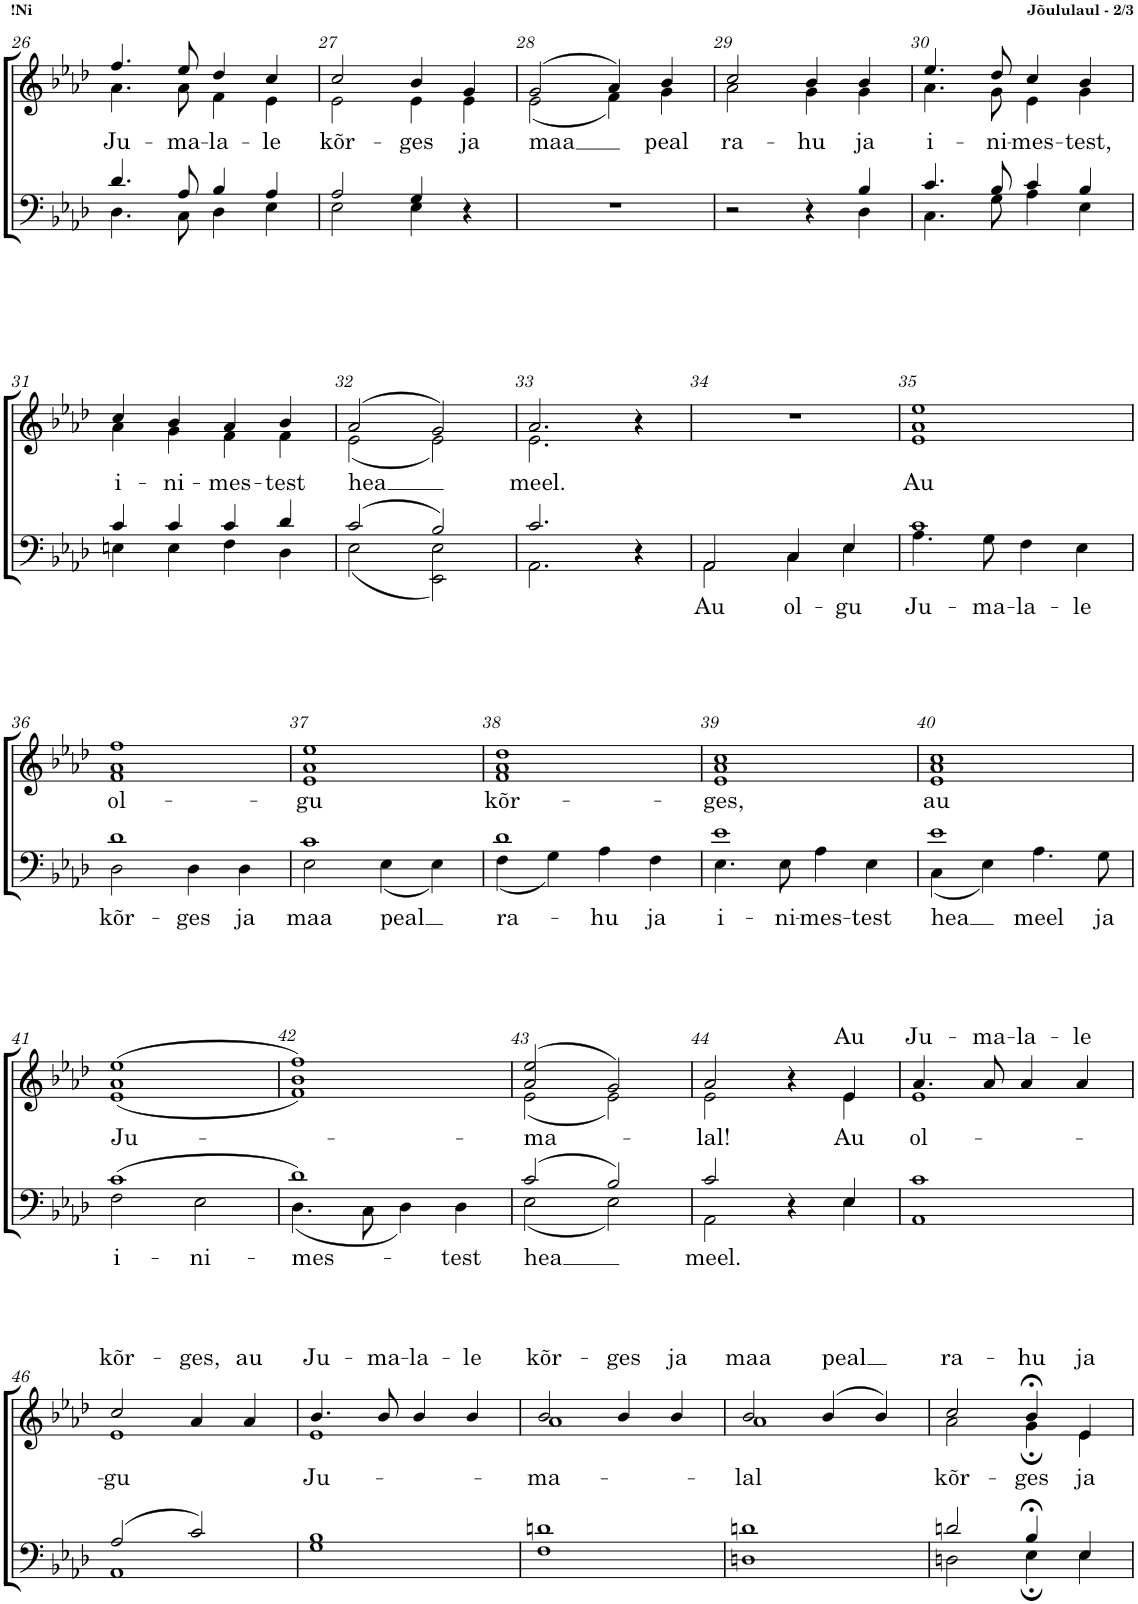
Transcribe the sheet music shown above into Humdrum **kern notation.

**kern	**text	**kern	**text
*part2	*part2	*part1	*part1
*staff2	*staff2	*staff1	*staff1
*I"T B	*	*I"S A	*
!!LO:PB:g=z
*clefF4	*	*clefG2	*
*k[b-e-a-d-]	*	*k[b-e-a-d-]	*
*M4/4	*	*M4/4	*
*met(c)	*	*met(c)	*
=26	=26	=26	=26
*^	*	*	*
!	!	!	!	!LO:LY:b
*	*	*	*^	*
4.d-/	4.D-\	.	4.ff/	4.a-\	Ju-
!	!	!	!	!	!LO:LY:b
8A-/	8C\	.	8ee-/	8a-\	-ma-
!	!	!	!	!	!LO:LY:b
4B-/	4D-\	.	4dd-/	4f\	-la-
!	!	!	!	!	!LO:LY:b
4A-/	4E-\	.	4cc/	4e-\	-le
=27	=27	=27	=27	=27	=27
!	!	!	!	!	!LO:LY:b
2A-/	2E-\	.	2cc/	2e-\	kõr-
!	!	!	!	!	!LO:LY:b
4G/	4E-\	.	4b-/	4e-\	-ges
!	!	!	!	!	!LO:LY:b
4r	4r	.	4g/	4e-\	ja
=28	=28	=28	=28	=28	=28
!	!	!	!	!	!LO:LY:b
*v	*v	*	*	*	*
1r	.	(2g/	(2e-\	maa
.	.	4a-/)	4f\)	.
!	!	!	!	!LO:LY:b
.	.	4b-/	4g\	peal
=29	=29	=29	=29	=29
*^	*	*	*	*
!	!	!	!	!	!LO:LY:b
2r	2r	.	2cc/	2a-\	ra-
!	!	!	!	!	!LO:LY:b
4r	4r	.	4b-/	4g\	-hu
!	!	!	!	!	!LO:LY:b
4B-/	4D-\	.	4b-/	4g\	ja
=30	=30	=30	=30	=30	=30
!	!	!	!	!	!LO:LY:b
4.c/	4.C\	.	4.ee-/	4.a-\	i-
!	!	!	!	!	!LO:LY:b
8B-/	8G\	.	8dd-/	8g\	-ni-
!	!	!	!	!	!LO:LY:b
4c/	4A-\	.	4cc/	4e-\	-mes-
!	!	!	!	!	!LO:LY:b
4B-/	4E-\	.	4b-/	4g\	-test,
!!LO:LB:g=z	!!
=31	=31	=31	=31	=31	=31
!	!	!	!	!	!LO:LY:b
4c/	4En\	.	4cc/	4a-\	i-
!	!	!	!	!	!LO:LY:b
4c/	4E\	.	4b-/	4g\	-ni-
!	!	!	!	!	!LO:LY:b
4c/	4F\	.	4a-/	4f\	-mes-
!	!	!	!	!	!LO:LY:b
4d-/	4D-\	.	4b-/	4f\	-test
=32	=32	=32	=32	=32	=32
!	!	!	!	!	!LO:LY:b
(2c/	(2E-\	.	(2a-/	(2e-\	hea
2B-/)	2EE-\ 2E-\)	.	2g/)	2e-\)	.
=33	=33	=33	=33	=33	=33
!	!	!	!	!	!LO:LY:b
2.c/	2.AA-\	.	2.a-/	2.e-\	meel.
4r	4r	.	4r	4r	.
=34	=34	=34	=34	=34	=34
!	!	!LO:LY:b	!	!	!
*	*	*	*v	*v	*
2AA-/	2AA-\	Au	1r	.
!	!	!LO:LY:b	!	!
4C/	4C\	ol-	.	.
!	!	!LO:LY:b	!	!
4E-/	4E-\	-gu	.	.
=35	=35	=35	=35	=35
!	!	!LO:LY:b	!	!LO:LY:b
*	*	*	*^	*
1c	4.A-\	Ju-	1a- 1ee-	1e-	Au
!	!	!LO:LY:b	!	!	!
.	8G\	-ma-	.	.	.
!	!	!LO:LY:b	!	!	!
.	4F\	-la-	.	.	.
!	!	!LO:LY:b	!	!	!
.	4E-\	-le	.	.	.
!!LO:LB:g=z	!!
=36	=36	=36	=36	=36	=36
!	!	!LO:LY:b	!	!	!LO:LY:b
1d-	2D-\	kõr-	1a- 1ff	1f	ol-
!	!	!LO:LY:b	!	!	!
.	4D-\	-ges	.	.	.
!	!	!LO:LY:b	!	!	!
.	4D-\	ja	.	.	.
=37	=37	=37	=37	=37	=37
!	!	!LO:LY:b	!	!	!LO:LY:b
1c	2E-\	maa	1a- 1ee-	1e-	-gu
!	!	!LO:LY:b	!	!	!
.	(4E-\	peal	.	.	.
.	4E-\)	.	.	.	.
=38	=38	=38	=38	=38	=38
!	!	!LO:LY:b	!	!	!LO:LY:b
1d-	(4F\	ra-	1a- 1dd-	1f	kõr-
.	4G\)	.	.	.	.
!	!	!LO:LY:b	!	!	!
.	4A-\	-hu	.	.	.
!	!	!LO:LY:b	!	!	!
.	4F\	ja	.	.	.
=39	=39	=39	=39	=39	=39
!	!	!LO:LY:b	!	!	!LO:LY:b
1e-	4.E-\	i-	1a- 1cc	1e-	-ges,
!	!	!LO:LY:b	!	!	!
.	8E-\	-ni-	.	.	.
!	!	!LO:LY:b	!	!	!
.	4A-\	-mes-	.	.	.
!	!	!LO:LY:b	!	!	!
.	4E-\	-test	.	.	.
=40	=40	=40	=40	=40	=40
!	!	!LO:LY:b	!	!	!LO:LY:b
1e-	(4C\	hea	1a- 1cc	1e-	au
.	4E-\)	.	.	.	.
!	!	!LO:LY:b	!	!	!
.	4.A-\	meel	.	.	.
!	!	!LO:LY:b	!	!	!
.	8G\	ja	.	.	.
!!LO:LB:g=z	!!
=41	=41	=41	=41	=41	=41
!	!	!LO:LY:b	!	!	!LO:LY:b
(1c	2F\	i-	(1a- 1ee-	(1e-	Ju-
!	!	!LO:LY:b	!	!	!
.	2E-\	-ni-	.	.	.
=42	=42	=42	=42	=42	=42
!	!	!LO:LY:b	!	!	!
1d-)	(4.D-\	-mes-	1b- 1ff)	1f)	.
.	8C\	.	.	.	.
.	4D-\)	.	.	.	.
!	!	!LO:LY:b	!	!	!
.	4D-\	-test	.	.	.
=43	=43	=43	=43	=43	=43
!	!	!LO:LY:b	!	!	!LO:LY:b
(2c/	(2E-\	hea	(2a-/ 2ee-/	(2e-\	-ma-
2B-/)	2E-\)	.	2g/)	2e-\)	.
=44	=44	=44	=44	=44	=44
!	!	!LO:LY:b	!	!	!LO:LY:b
2c/	2AA-\	meel.	2a-/	2e-\	-lal!
4r	4r	.	4r	4r	.
!	!	!	!	!	!LO:LY:a
!	!	!	!	!	!LO:LY:b
4E-/	4E-\	.	4e-/	4e-\	Au
=45	=45	=45	=45	=45	=45
!	!	!	!	!	!LO:LY:a
!	!	!	!	!	!LO:LY:b
1c	1AA-	.	4.a-/	1e-	ol-
!	!	!	!	!	!LO:LY:a
.	.	.	8a-/	.	-ma-
!	!	!	!	!	!LO:LY:a
.	.	.	4a-/	.	-la-
!	!	!	!	!	!LO:LY:a
.	.	.	4a-/	.	-le
!!LO:LB:g=z	!!
=46	=46	=46	=46	=46	=46
!	!	!	!	!	!LO:LY:a
!	!	!	!	!	!LO:LY:b
(2A-/	1AA-	.	2cc/	1e-	-gu
!	!	!	!	!	!LO:LY:a
2c/)	.	.	4a-/	.	-ges,
!	!	!	!	!	!LO:LY:a
.	.	.	4a-/	.	au
=47	=47	=47	=47	=47	=47
!	!	!	!	!	!LO:LY:a
!	!	!	!	!	!LO:LY:b
1B-	1G	.	4.b-/	1e-	Ju-
!	!	!	!	!	!LO:LY:a
.	.	.	8b-/	.	-ma-
!	!	!	!	!	!LO:LY:a
.	.	.	4b-/	.	-la-
!	!	!	!	!	!LO:LY:a
.	.	.	4b-/	.	-le
=48	=48	=48	=48	=48	=48
!	!	!	!	!	!LO:LY:a
!	!	!	!	!	!LO:LY:b
1dn	1F	.	2b-/	1a-	-ma-
!	!	!	!	!	!LO:LY:a
.	.	.	4b-/	.	-ges
!	!	!	!	!	!LO:LY:a
.	.	.	4b-/	.	ja
=49	=49	=49	=49	=49	=49
!	!	!	!	!	!LO:LY:a
!	!	!	!	!	!LO:LY:b
1dn	1Dn	.	2b-/	1a-	-lal
!	!	!	!	!	!LO:LY:a
.	.	.	(4b-/	.	peal
.	.	.	4b-/)	.	.
=50	=50	=50	=50	=50	=50
!	!	!	!	!	!LO:LY:a
!	!	!	!	!	!LO:LY:b
2dn/	2Dn\	.	2cc/	2a-\	kõr-
!	!	!	!	!	!LO:LY:a
!	!	!	!	!	!LO:LY:b
4B-;</	4E-;\	.	4b-;</	4g;\	-ges
!	!	!	!	!	!LO:LY:a
4E-/	4E-\	.	4e-/	4e-\	ja
*v	*v	*	*	*	*
*	*	*v	*v	*
=	=	=	=
*-	*-	*-	*-
